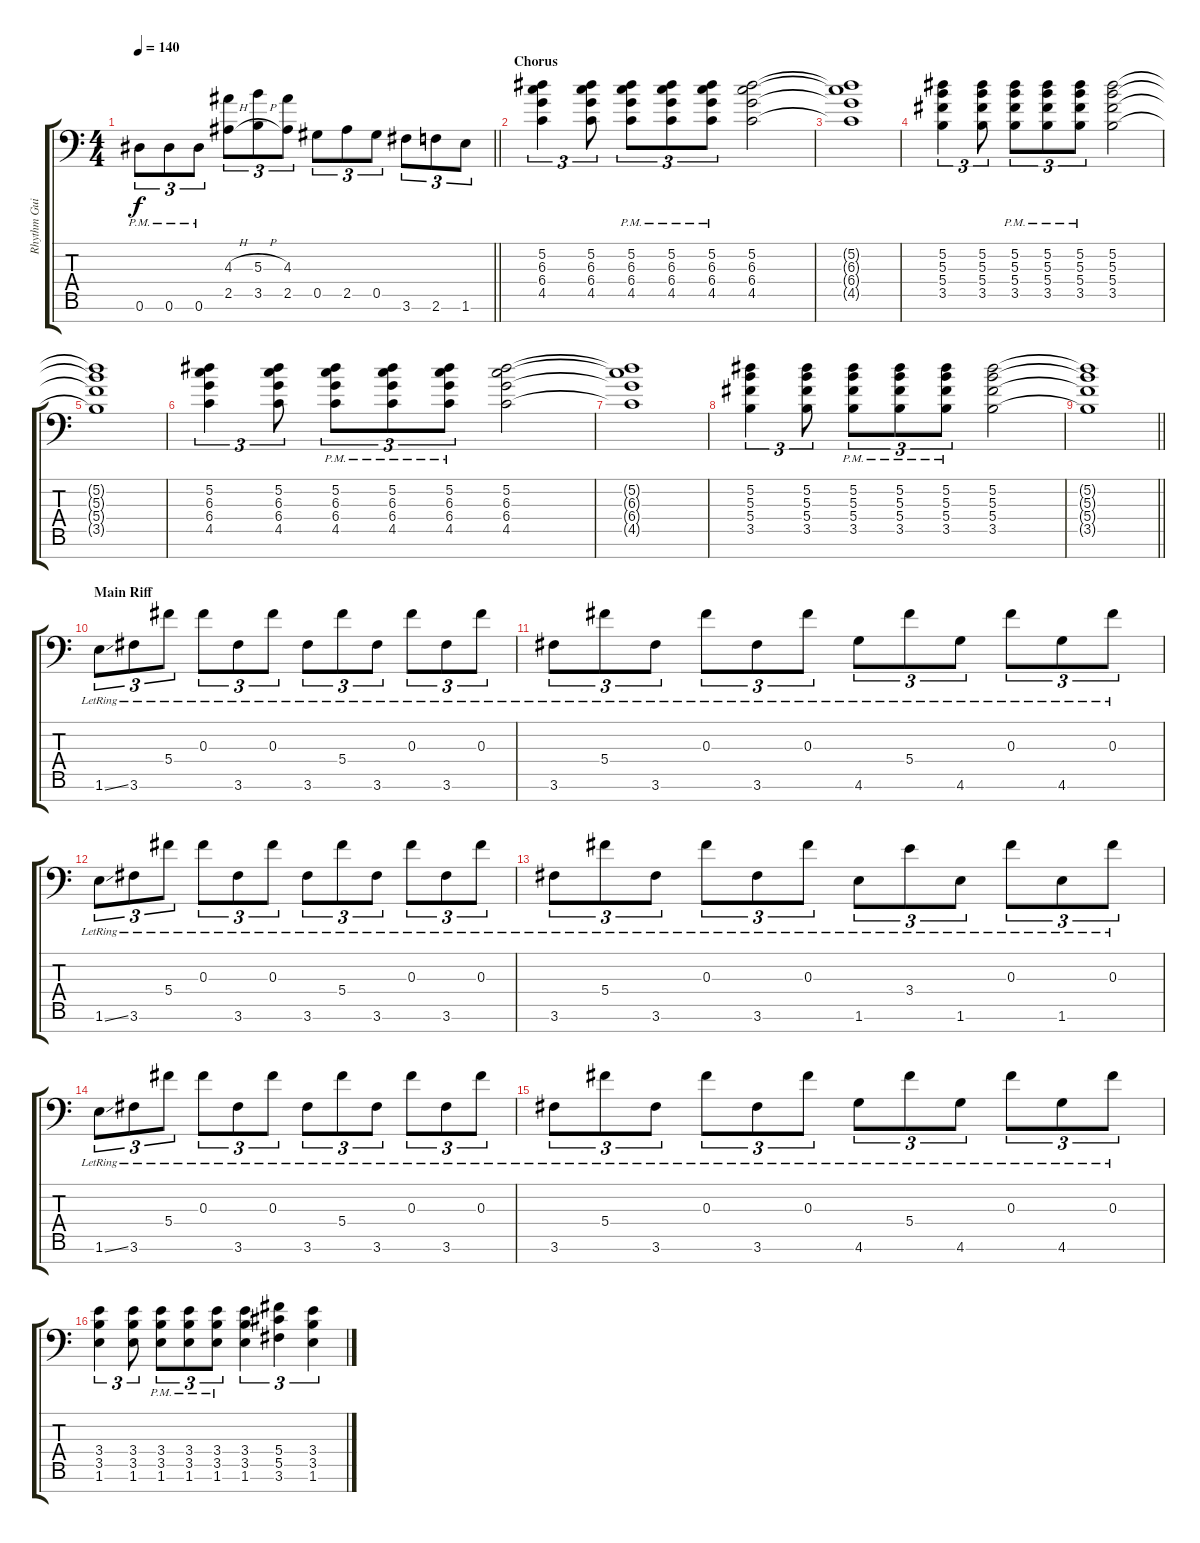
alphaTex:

\track ("Rhythm Guitar" "Rhythm Gui") {instrument distortionguitar}
\staff {score tabs}
\tuning (Eb4 Bb3 Gb3 Db3 Ab2 Eb2 Bb1) {hide}
\ts (4 4)
\tempo 140
\clef f4
\barLineRight lightlight
\ks c
0.6{pm}.8{tu (3 2) dy f} 0.6{pm}.8{tu (3 2)} 0.6{pm}.8{tu (3 2)} (4.3{h} 2.5{h}).8{tu (3 2)} (5.3{h} 3.5{h}).8{tu (3 2)} (4.3 2.5).8{tu (3 2)} 0.5.8{tu (3 2)} 2.5.8{tu (3 2)} 0.5.8{tu (3 2)} 3.6.8{tu (3 2)} 2.6.8{tu (3 2)} 1.6.8{tu (3 2)} |
\section ("" "Chorus")
(5.2 6.3 6.4 4.5).4{tu (3 2)} (5.2 6.3 6.4 4.5).8{tu (3 2)} (5.2 6.3 6.4 4.5{pm}).8{tu (3 2)} (5.2 6.3 6.4 4.5{pm}).8{tu (3 2)} (5.2 6.3 6.4 4.5{pm}).8{tu (3 2)} (5.2 6.3 6.4 4.5).2 |
(5.2{t} 6.3{t} 6.4{t} 4.5{t}).1 |
(5.2 5.3 5.4 3.5).4{tu (3 2)} (5.2 5.3 5.4 3.5).8{tu (3 2)} (5.2 5.3 5.4 3.5{pm}).8{tu (3 2)} (5.2 5.3 5.4 3.5{pm}).8{tu (3 2)} (5.2 5.3 5.4 3.5{pm}).8{tu (3 2)} (5.2 5.3 5.4 3.5).2 |
(5.2{t} 5.3{t} 5.4{t} 3.5{t}).1 |
(5.2 6.3 6.4 4.5).4{tu (3 2)} (5.2 6.3 6.4 4.5).8{tu (3 2)} (5.2 6.3 6.4 4.5{pm}).8{tu (3 2)} (5.2 6.3 6.4 4.5{pm}).8{tu (3 2)} (5.2 6.3 6.4 4.5{pm}).8{tu (3 2)} (5.2 6.3 6.4 4.5).2 |
(5.2{t} 6.3{t} 6.4{t} 4.5{t}).1 |
(5.2 5.3 5.4 3.5).4{tu (3 2)} (5.2 5.3 5.4 3.5).8{tu (3 2)} (5.2 5.3 5.4 3.5{pm}).8{tu (3 2)} (5.2 5.3 5.4 3.5{pm}).8{tu (3 2)} (5.2 5.3 5.4 3.5{pm}).8{tu (3 2)} (5.2 5.3 5.4 3.5).2 |
\barLineRight lightlight
(5.2{t} 5.3{t} 5.4{t} 3.5{t}).1 |
\section ("" "Main Riff")
1.6{ss lr}.8{tu (3 2)} 3.6{lr}.8{tu (3 2)} 5.4{lr}.8{tu (3 2)} 0.3{lr}.8{tu (3 2)} 3.6{lr}.8{tu (3 2)} 0.3{lr}.8{tu (3 2)} 3.6{lr}.8{tu (3 2)} 5.4{lr}.8{tu (3 2)} 3.6{lr}.8{tu (3 2)} 0.3{lr}.8{tu (3 2)} 3.6{lr}.8{tu (3 2)} 0.3{lr}.8{tu (3 2)} |
3.6{lr}.8{tu (3 2)} 5.4{lr}.8{tu (3 2)} 3.6{lr}.8{tu (3 2)} 0.3{lr}.8{tu (3 2)} 3.6{lr}.8{tu (3 2)} 0.3{lr}.8{tu (3 2)} 4.6{lr}.8{tu (3 2)} 5.4{lr}.8{tu (3 2)} 4.6{lr}.8{tu (3 2)} 0.3{lr}.8{tu (3 2)} 4.6{lr}.8{tu (3 2)} 0.3{lr}.8{tu (3 2)} |
1.6{ss lr}.8{tu (3 2)} 3.6{lr}.8{tu (3 2)} 5.4{lr}.8{tu (3 2)} 0.3{lr}.8{tu (3 2)} 3.6{lr}.8{tu (3 2)} 0.3{lr}.8{tu (3 2)} 3.6{lr}.8{tu (3 2)} 5.4{lr}.8{tu (3 2)} 3.6{lr}.8{tu (3 2)} 0.3{lr}.8{tu (3 2)} 3.6{lr}.8{tu (3 2)} 0.3{lr}.8{tu (3 2)} |
3.6{lr}.8{tu (3 2)} 5.4{lr}.8{tu (3 2)} 3.6{lr}.8{tu (3 2)} 0.3{lr}.8{tu (3 2)} 3.6{lr}.8{tu (3 2)} 0.3{lr}.8{tu (3 2)} 1.6{lr}.8{tu (3 2)} 3.4{lr}.8{tu (3 2)} 1.6{lr}.8{tu (3 2)} 0.3{lr}.8{tu (3 2)} 1.6{lr}.8{tu (3 2)} 0.3{lr}.8{tu (3 2)} |
1.6{ss lr}.8{tu (3 2)} 3.6{lr}.8{tu (3 2)} 5.4{lr}.8{tu (3 2)} 0.3{lr}.8{tu (3 2)} 3.6{lr}.8{tu (3 2)} 0.3{lr}.8{tu (3 2)} 3.6{lr}.8{tu (3 2)} 5.4{lr}.8{tu (3 2)} 3.6{lr}.8{tu (3 2)} 0.3{lr}.8{tu (3 2)} 3.6{lr}.8{tu (3 2)} 0.3{lr}.8{tu (3 2)} |
3.6{lr}.8{tu (3 2)} 5.4{lr}.8{tu (3 2)} 3.6{lr}.8{tu (3 2)} 0.3{lr}.8{tu (3 2)} 3.6{lr}.8{tu (3 2)} 0.3{lr}.8{tu (3 2)} 4.6{lr}.8{tu (3 2)} 5.4{lr}.8{tu (3 2)} 4.6{lr}.8{tu (3 2)} 0.3{lr}.8{tu (3 2)} 4.6{lr}.8{tu (3 2)} 0.3{lr}.8{tu (3 2)} |
(3.4 3.5 1.6).4{tu (3 2)} (3.4 3.5 1.6).8{tu (3 2)} (3.4{pm} 3.5{pm} 1.6{pm}).8{tu (3 2)} (3.4{pm} 3.5{pm} 1.6{pm}).8{tu (3 2)} (3.4{pm} 3.5{pm} 1.6{pm}).8{tu (3 2)} (3.4 3.5 1.6).4{tu (3 2)} (5.4 5.5 3.6).4{tu (3 2)} (3.4 3.5 1.6).4{tu (3 2)}
